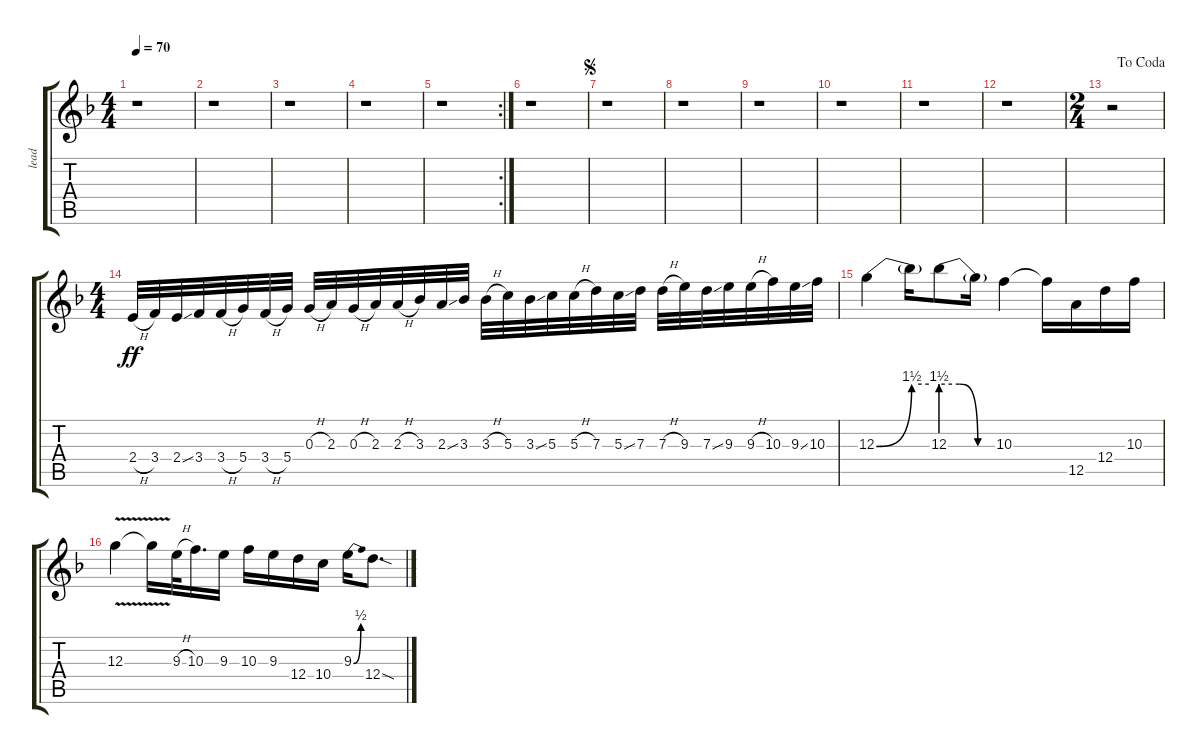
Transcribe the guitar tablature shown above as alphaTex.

\track ("lead" "lead") {instrument distortionguitar}
\staff {score tabs}
\tuning (E4 B3 G3 D3 A2 E2) {hide}
\ts (4 4)
\tempo 70
\clef g2
\ks f
r.1{dy f} |
r.1 |
r.1 |
r.1 |
\rc 2
r.1 |
r.1 |
\jump segno
r.1 |
r.1 |
r.1 |
r.1 |
r.1 |
r.1 |
\ts (2 4)
\jump dacoda
r.2 |
\ts (4 4)
2.4{h}.32{dy ff} 3.4.32 2.4{ss}.32 3.4.32 3.4{h}.32 5.4.32 3.4{h}.32 5.4.32 0.3{h}.32 2.3.32 0.3{h}.32 2.3.32 2.3{h}.32 3.3.32 2.3{ss}.32 3.3.32 3.3{h}.32 5.3.32 3.3{ss}.32 5.3.32 5.3{h}.32 7.3.32 5.3{ss}.32 7.3.32 7.3{h}.32 9.3.32 7.3{ss}.32 9.3.32 9.3{h}.32 10.3.32 9.3{ss}.32 10.3.32 |
12.3{be (bend 0 0 60 6)}.4 12.3{be (hold 0 6 60 6) t}.16 12.3{be (custom 0 6 20 6 40 0 60 0)}.8 12.3{t}.16 10.3.4 10.3{t}.16 12.5.16 12.4.16 10.3.16 |
12.3{v}.4 12.3{v t}.16 9.3{h}.32 10.3.16{d} 9.3.16 10.3.16 9.3.16 12.4.16 10.4.16 9.3{be (bend 0 0 60 2)}.16 12.4{sod}.8{d}
